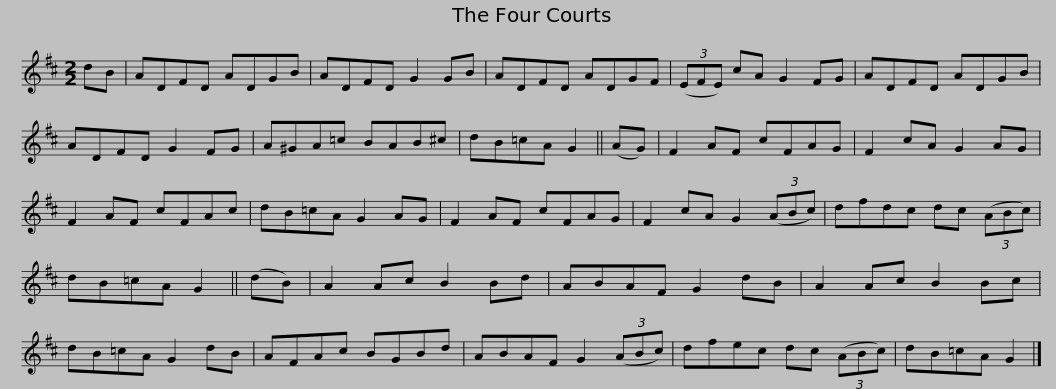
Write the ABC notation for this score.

X:1
L:1/8
M:2/2
I:linebreak $
K:D
V:1 treble
V:1
 dB | ADFD ADGB | ADFD G2 GB | ADFD ADGF | (3(EFE) cA G2 FG | %5
 ADFD ADGB |$ ADFD G2 FG | A^GA=c BAB^c | dB=cA G2 || (AG) | %10
 F2 AF cFAG | F2 cA G2 AG | F2 AF cFAc |$ dB=cA G2 AG | F2 AF cFAG | %15
 F2 cA G2 (3(ABc) | dfdc dc (3(ABc) | dB=cA G2 || (dB) | A2 Ac B2 Bd |$ %20
 ABAF G2 dB | A2 Ac B2 Bc | dB=cA G2 dB | AFAc BGBd | ABAF G2 (3(ABc) | %25
 dfec dc (3(ABc) |$ dB=cA G2 |] %27
